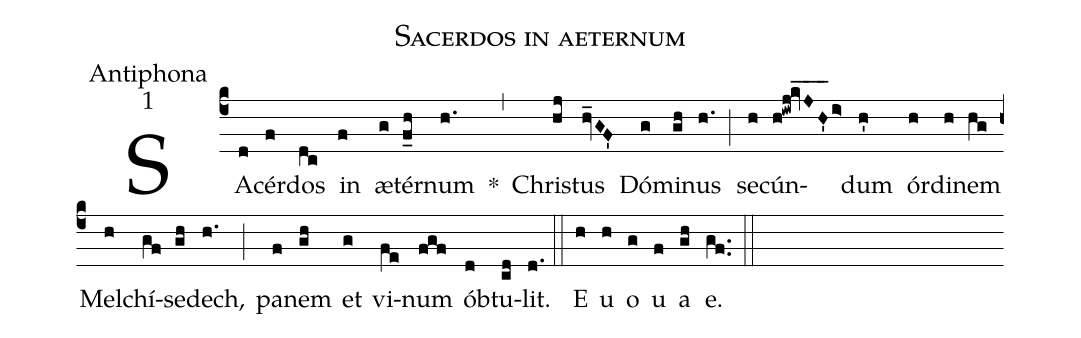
name:Sacerdos in aeternum;
office-part:Antiphona;
mode:1;
%%
(c4) SA(d)cér(f)dos(dc) in(f) æ(g)tér(f_h)num(h.) *(,) Chri(hj)stus(hv_GF') Dó(g)mi(gh)nus(h.) (;) se(h)cún(h!iwj!kvJH'___i>)dum(h') ór(h)di(h)nem(hg) Mel(h)chí(gf)se(gh)dech,(h.) (;) pa(f)nem(gh) et(g) vi(fe)num(fgf) ób(d)tu(cd)lit.(d.) (::) E(h) u(h) o(g) u(f) a(gh) e.(gf..) (::)
